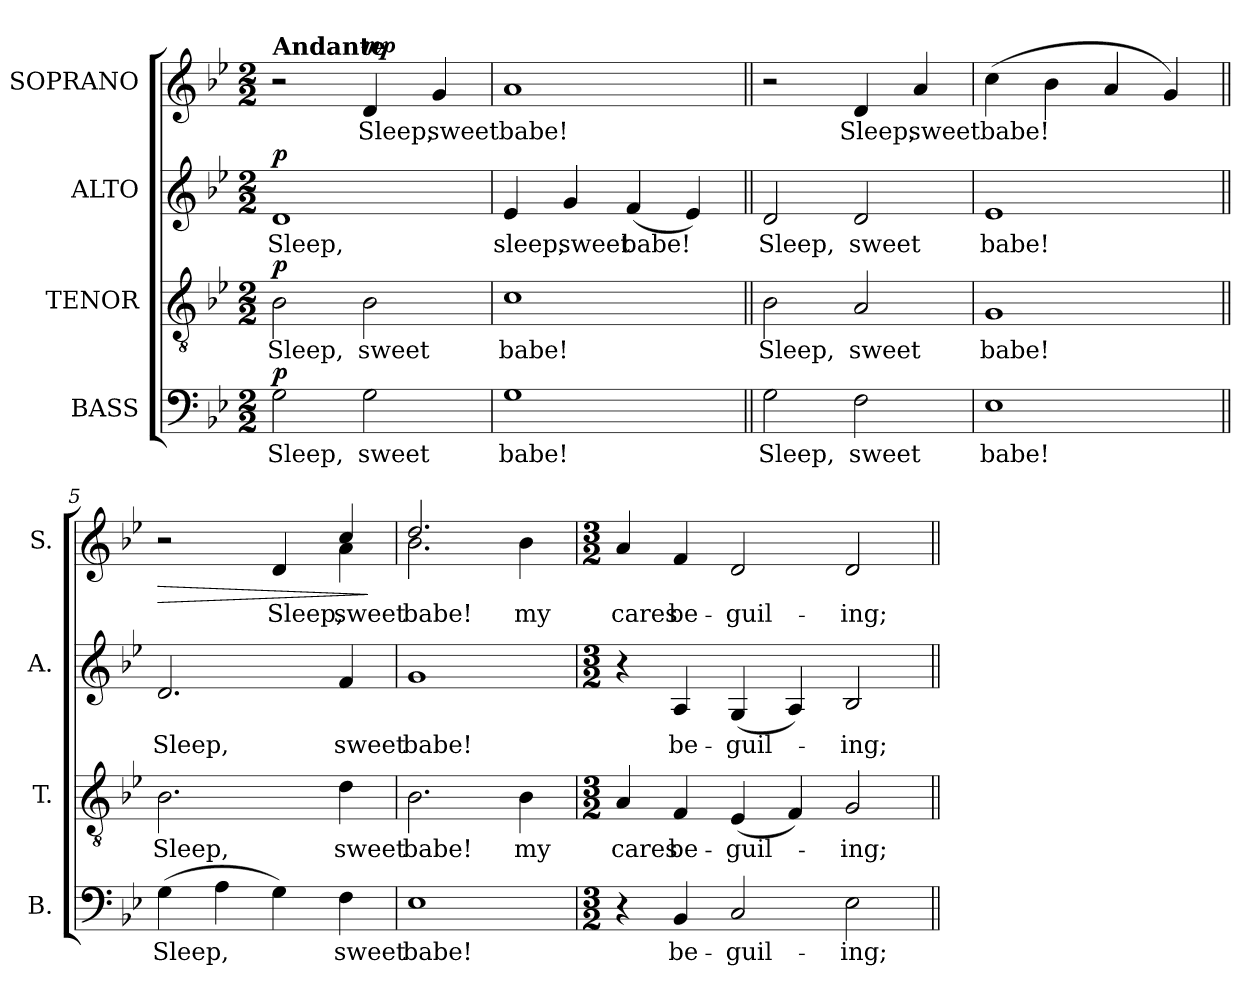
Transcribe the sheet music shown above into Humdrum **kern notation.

**kern	**text	**dynam	**kern	**text	**dynam	**kern	**text	**dynam	**kern	**text	**dynam
*part4	*part4	*part4	*part3	*part3	*part3	*part2	*part2	*part2	*part1	*part1	*part1
*staff4	*staff4	*staff4	*staff3	*staff3	*staff3	*staff2	*staff2	*staff2	*staff1	*staff1	*staff1
*I"BASS	*	*	*I"TENOR	*	*	*I"ALTO	*	*	*I"SOPRANO	*	*
*I'B.	*	*	*I'T.	*	*	*I'A.	*	*	*I'S.	*	*
!!LO:PB:g=z
*clefF4	*	*	*clefGv2	*	*	*clefG2	*	*	*clefG2	*	*
*	*	*	*ITrd7c12	*	*	*	*	*	*	*	*
*k[b-e-]	*	*	*k[b-e-]	*	*	*k[b-e-]	*	*	*k[b-e-]	*	*
*g:	*	*	*g:	*	*	*g:	*	*	*g:	*	*
*M2/2	*	*	*M2/2	*	*	*M2/2	*	*	*M2/2	*	*
*MM80	*	*	*MM80	*	*	*MM80	*	*	*MM80	*	*
=1	=1	=1	=1	=1	=1	=1	=1	=1	=1	=1	=1
!	!LO:LY:b:color=#000000	!	!	!	!	!	!	!	!	!	!
!	!	!	!	!LO:LY:b:color=#000000	!	!	!	!	!	!	!
!	!	!	!	!	!	!	!	!	!LO:TX:a:B:t=Andante	!	!
!	!	!	!	!	!	!	!LO:LY:b:color=#000000	!	!	!	!
2Gi\	Sleep,	p	2BB-i\	Sleep,	p	1di	Sleep,	p	2r	.	.
!	!LO:LY:b:color=#000000	!	!	!	!	!	!	!	!	!	!
!	!	!	!	!LO:LY:b:color=#000000	!	!	!	!	!	!	!
!	!	!	!	!	!	!	!	!	!	!LO:LY:b:color=#000000	!
2Gi\	sweet	.	2BB-i\	sweet	.	.	.	.	4di/	Sleep,	mp
!	!	!	!	!	!	!	!	!	!	!LO:LY:b:color=#000000	!
.	.	.	.	.	.	.	.	.	4gi/	sweet	.
=2	=2	=2	=2	=2	=2	=2	=2	=2	=2	=2	=2
!	!LO:LY:b:color=#000000	!	!	!	!	!	!	!	!	!	!
!	!	!	!	!LO:LY:b:color=#000000	!	!	!	!	!	!	!
!	!	!	!	!	!	!	!LO:LY:b:color=#000000	!	!	!	!
!	!	!	!	!	!	!	!	!	!	!LO:LY:b:color=#000000	!
1Gi	babe!	.	1Ci	babe!	.	4e-i/	sleep,	.	1ai	babe!	.
!	!	!	!	!	!	!	!LO:LY:b:color=#000000	!	!	!	!
.	.	.	.	.	.	4gi/	sweet	.	.	.	.
!	!	!	!	!	!	!	!LO:LY:b:color=#000000	!	!	!	!
.	.	.	.	.	.	(4fi/	babe!	.	.	.	.
.	.	.	.	.	.	4e-i/)	.	.	.	.	.
=3||	=3||	=3||	=3||	=3||	=3||	=3||	=3||	=3||	=3||	=3||	=3||
!	!LO:LY:b:color=#000000	!	!	!	!	!	!	!	!	!	!
!	!	!	!	!LO:LY:b:color=#000000	!	!	!	!	!	!	!
!	!	!	!	!	!	!	!LO:LY:b:color=#000000	!	!	!	!
2Gi\	Sleep,	.	2BB-i\	Sleep,	.	2di/	Sleep,	.	2r	.	.
!	!LO:LY:b:color=#000000	!	!	!	!	!	!	!	!	!	!
!	!	!	!	!LO:LY:b:color=#000000	!	!	!	!	!	!	!
!	!	!	!	!	!	!	!LO:LY:b:color=#000000	!	!	!	!
!	!	!	!	!	!	!	!	!	!	!LO:LY:b:color=#000000	!
2Fi\	sweet	.	2AAi/	sweet	.	2di/	sweet	.	4di/	Sleep,	.
!	!	!	!	!	!	!	!	!	!	!LO:LY:b:color=#000000	!
.	.	.	.	.	.	.	.	.	4ai/	sweet	.
=4	=4	=4	=4	=4	=4	=4	=4	=4	=4	=4	=4
!	!LO:LY:b:color=#000000	!	!	!	!	!	!	!	!	!	!
!	!	!	!	!LO:LY:b:color=#000000	!	!	!	!	!	!	!
!	!	!	!	!	!	!	!LO:LY:b:color=#000000	!	!	!	!
!	!	!	!	!	!	!	!	!	!	!LO:LY:b:color=#000000	!
1E-i	babe!	.	1GGi	babe!	.	1e-i	babe!	.	(4cci\	babe!	.
.	.	.	.	.	.	.	.	.	4b-i\	.	.
.	.	.	.	.	.	.	.	.	4ai/	.	.
.	.	.	.	.	.	.	.	.	4gi/)	.	.
=5||	=5||	=5||	=5||	=5||	=5||	=5||	=5||	=5||	=5||	=5||	=5||
!	!LO:LY:b:color=#000000	!	!	!	!	!	!	!	!	!	!
!	!	!	!	!LO:LY:b:color=#000000	!	!	!	!	!	!	!
!	!	!	!	!	!	!	!LO:LY:b:color=#000000	!	!	!	!LO:HP:b
*	*	*	*	*	*	*	*	*	*^	*	*
(4Gi\	Sleep,	.	2.BB-i\	Sleep,	.	2.di/	Sleep,	.	2r	2ryy	.	>
4Ai\	.	.	.	.	.	.	.	.	.	.	.	.
!	!	!	!	!	!	!	!	!	!	!	!LO:LY:b:color=#000000	!
4Gi\)	.	.	.	.	.	.	.	.	4di/	4ryy	Sleep,	.
!	!LO:LY:b:color=#000000	!	!	!	!	!	!	!	!	!	!	!
!	!	!	!	!LO:LY:b:color=#000000	!	!	!	!	!	!	!	!
!	!	!	!	!	!	!	!LO:LY:b:color=#000000	!	!	!	!	!
!	!	!	!	!	!	!	!	!	!	!	!LO:LY:b:color=#000000	!
4Fi\	sweet	.	4Di\	sweet	.	4fi/	sweet	.	4cci/	4ai\	sweet	.
*	*	*	*	*	*	*	*	*	*v	*v	*	*
.	.	.	.	.	.	.	.	.	.	.	]
=6	=6	=6	=6	=6	=6	=6	=6	=6	=6	=6	=6
!	!LO:LY:b:color=#000000	!	!	!	!	!	!	!	!	!	!
!	!	!	!	!LO:LY:b:color=#000000	!	!	!	!	!	!	!
!	!	!	!	!	!	!	!LO:LY:b:color=#000000	!	!	!	!
!	!	!	!	!	!	!	!	!	!	!LO:LY:b:color=#000000	!
*	*	*	*	*	*	*	*	*	*^	*	*
1E-i	babe!	.	2.BB-i\	babe!	.	1gi	babe!	.	2.ddi/	2.b-i\	babe!	.
!	!	!	!	!LO:LY:b:color=#000000	!	!	!	!	!	!	!	!
!	!	!	!	!	!	!	!	!	!	!	!LO:LY:b:color=#000000	!
.	.	.	4BB-i\	my	.	.	.	.	4b-i\	4ryy	my	.
*	*	*	*	*	*	*	*	*	*v	*v	*	*
!!LO:LB:g=z
=7	=7	=7	=7	=7	=7	=7	=7	=7	=7	=7	=7
*M3/2	*	*	*M3/2	*	*	*M3/2	*	*	*M3/2	*	*
*	*	*	*	*	*	*	*	*	*^	*	*
!	!	!	!	!LO:LY:b:color=#000000	!	!	!	!	!	!	!	!
*	*	*	*	*	*	*	*	*	*v	*v	*	*
*	*	*	*	*	*	*	*	*	*^	*	*
!	!	!	!	!	!	!	!	!	!	!	!LO:LY:b:color=#000000	!
*	*	*	*	*	*	*	*	*	*v	*v	*	*
4r	.	.	4AAi/	cares	.	4r	.	.	4ai/	cares	.
!	!LO:LY:b:color=#000000	!	!	!	!	!	!	!	!	!	!
!	!	!	!	!LO:LY:b:color=#000000	!	!	!	!	!	!	!
!	!	!	!	!	!	!	!LO:LY:b:color=#000000	!	!	!	!
!	!	!	!	!	!	!	!	!	!	!LO:LY:b:color=#000000	!
4BB-i/	be-	.	4FFi/	be-	.	4Ai/	be-	.	4fi/	be-	.
!	!LO:LY:b:color=#000000	!	!	!	!	!	!	!	!	!	!
!	!	!	!	!LO:LY:b:color=#000000	!	!	!	!	!	!	!
!	!	!	!	!	!	!	!LO:LY:b:color=#000000	!	!	!	!
!	!	!	!	!	!	!	!	!	!	!LO:LY:b:color=#000000	!
2Ci/	-guil-	.	(4EE-i/	-guil-	.	(4Gi/	-guil-	.	2di/	-guil-	.
.	.	.	4FFi/)	.	.	4Ai/)	.	.	.	.	.
!	!LO:LY:b:color=#000000	!	!	!	!	!	!	!	!	!	!
!	!	!	!	!LO:LY:b:color=#000000	!	!	!	!	!	!	!
!	!	!	!	!	!	!	!LO:LY:b:color=#000000	!	!	!	!
!	!	!	!	!	!	!	!	!	!	!LO:LY:b:color=#000000	!
2E-i\	-ing;	.	2GGi/	-ing;	.	2B-i/	-ing;	.	2di/	-ing;	.
=||	=||	=||	=||	=||	=||	=||	=||	=||	=||	=||	=||
*-	*-	*-	*-	*-	*-	*-	*-	*-	*-	*-	*-
